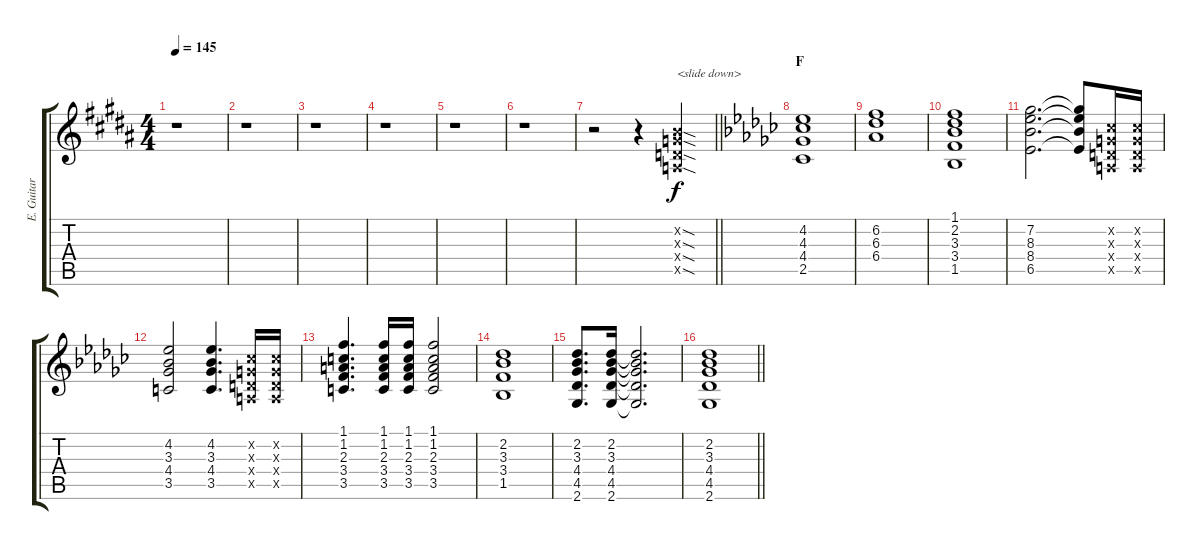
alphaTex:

\track ("E. Guitar I" "E. Guitar ") {instrument overdrivenguitar}
\staff {score tabs}
\tuning (E4 B3 G3 D3 A2 E2) {hide}
\ts (4 4)
\tempo 145
\clef g2
\ks b
r.1{dy f} |
r.1 |
r.1 |
r.1 |
r.1 |
r.1 |
\barLineRight lightlight
r.2 r.4 (0.2{sod x} 0.3{sod x} 0.4{sod x} 0.5{sod x}).4{txt "<slide down>"} |
\section ("" "F")
\ks gb
(4.2 4.3 4.4 2.5).1 |
(6.2 6.3 6.4).1 |
(1.1 2.2 3.3 3.4 1.5).1 |
(7.2 8.3 8.4 6.5).2{d} (7.2{t} 8.3{t} 8.4{t} 6.5{t}).8 (0.2{x} 0.3{x} 0.4{x} 0.5{x}).16 (0.2{x} 0.3{x} 0.4{x} 0.5{x}).16 |
(4.2 3.3 4.4 3.5).2 (4.2 3.3 4.4 3.5).4{d} (0.2{x} 0.3{x} 0.4{x} 0.5{x}).16 (0.2{x} 0.3{x} 0.4{x} 0.5{x}).16 |
(1.1 1.2 2.3 3.4 3.5).4{d} (1.1 1.2 2.3 3.4 3.5).16 (1.1 1.2 2.3 3.4 3.5).16 (1.1 1.2 2.3 3.4 3.5).2 |
(2.2 3.3 3.4 1.5).1 |
(2.2 3.3 4.4 4.5 2.6).8{d} (2.2 3.3 4.4 4.5 2.6).16 (2.2{t} 3.3{t} 4.4{t} 4.5{t} 2.6{t}).2{d} |
\barLineRight lightlight
(2.2 3.3 4.4 4.5 2.6).1
